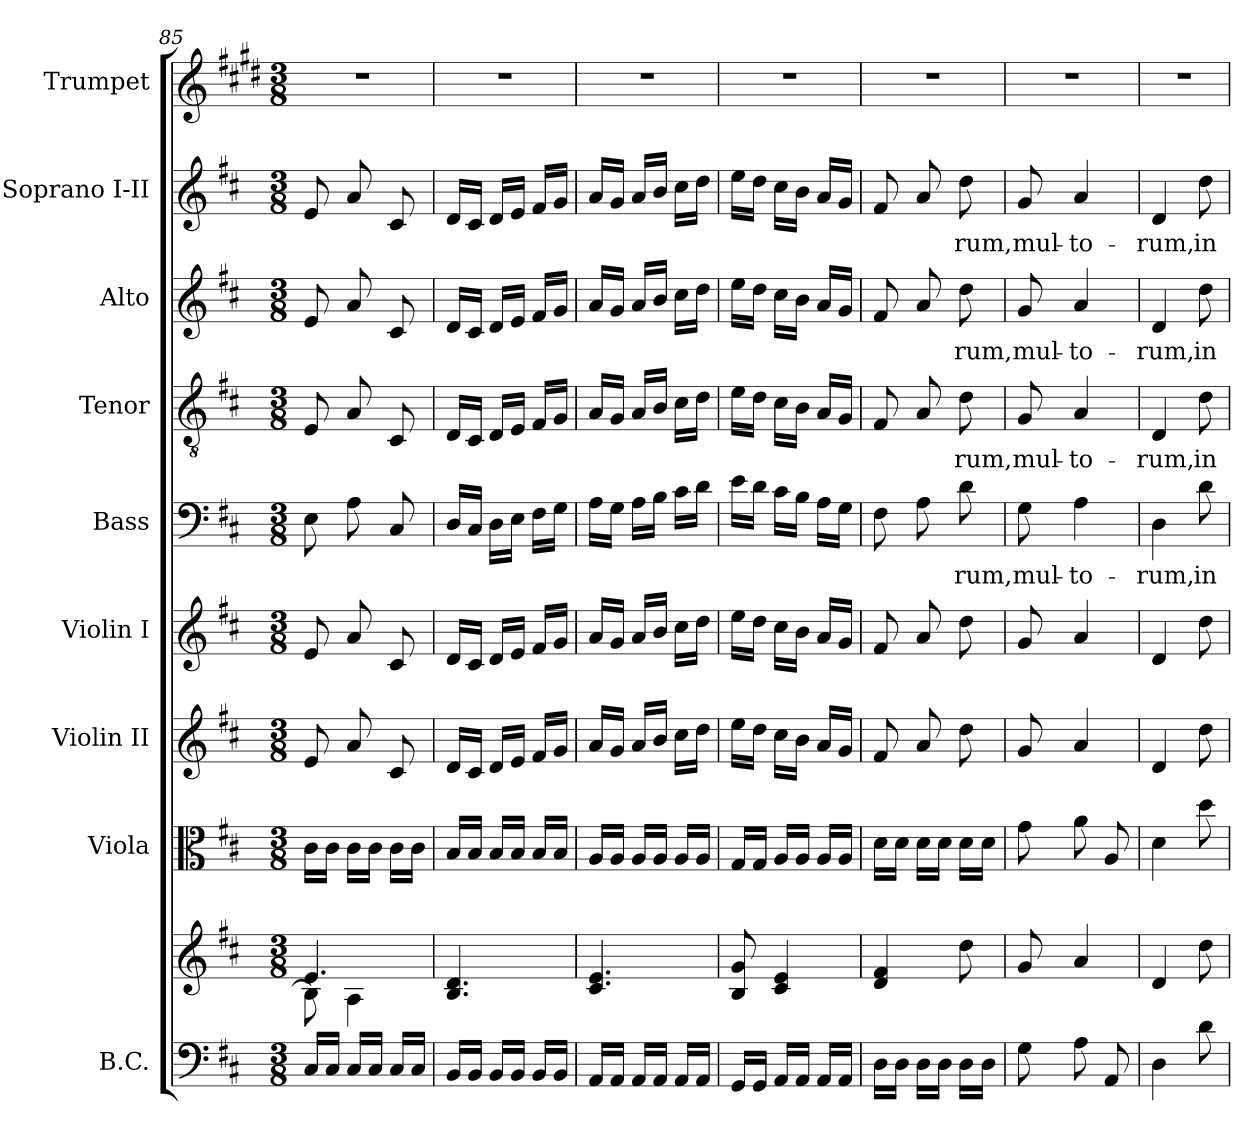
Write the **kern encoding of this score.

**kern	**kern	**kern	**kern	**kern	**kern	**text	**kern	**text	**kern	**text	**kern	**text	**kern
*part9	*part9	*part8	*part7	*part6	*part5	*part5	*part4	*part4	*part3	*part3	*part2	*part2	*part1
*staff10	*staff9	*staff8	*staff7	*staff6	*staff5	*staff5	*staff4	*staff4	*staff3	*staff3	*staff2	*staff2	*staff1
*I"B.C.	*	*I"Viola	*I"Violin II	*I"Violin I	*I"Bass	*	*I"Tenor	*	*I"Alto	*	*I"Soprano I-II	*	*I"Trumpet
*I'B.C.	*	*I'Vla.	*I'Vln. II	*I'Vln. I	*I'B	*	*I'T	*	*I'A	*	*I'S.I-II	*	*I'Tpt.
*clefF4	*clefG2	*clefC3	*clefG2	*clefG2	*clefF4	*	*clefGv2	*	*clefG2	*	*clefG2	*	*clefG2
*	*	*	*	*	*	*	*	*	*	*	*	*	*ITrd1c2
*k[f#c#]	*k[f#c#]	*k[f#c#]	*k[f#c#]	*k[f#c#]	*k[f#c#]	*	*k[f#c#]	*	*k[f#c#]	*	*k[f#c#]	*	*k[f#c#]
*D:	*D:	*D:	*D:	*D:	*D:	*	*D:	*	*D:	*	*D:	*	*D:
*M3/8	*M3/8	*M3/8	*M3/8	*M3/8	*M3/8	*	*M3/8	*	*M3/8	*	*M3/8	*	*M3/8
=85	=85	=85	=85	=85	=85	=85	=85	=85	=85	=85	=85	=85	=85
*	*^	*	*	*	*	*	*	*	*	*	*	*	*
16C#/LL	4.e/	8B\]	16c#\LL	8e/	8e/	8E\	.	8E/	.	8e/	.	8e/	.	4.r
16C#/JJ	.	.	16c#\JJ	.	.	.	.	.	.	.	.	.	.	.
16C#/LL	.	4A\	16c#\LL	8a/	8a/	8A\	.	8A/	.	8a/	.	8a/	.	.
16C#/JJ	.	.	16c#\JJ	.	.	.	.	.	.	.	.	.	.	.
16C#/LL	.	.	16c#\LL	8c#/	8c#/	8C#/	.	8C#/	.	8c#/	.	8c#/	.	.
16C#/JJ	.	.	16c#\JJ	.	.	.	.	.	.	.	.	.	.	.
*	*v	*v	*	*	*	*	*	*	*	*	*	*	*	*
=86	=86	=86	=86	=86	=86	=86	=86	=86	=86	=86	=86	=86	=86
16BB/LL	4.B/ 4.d/	16B/LL	16d/LL	16d/LL	16D/LL	.	16D/LL	.	16d/LL	.	16d/LL	.	4.r
16BB/JJ	.	16B/JJ	16c#/JJ	16c#/JJ	16C#/JJ	.	16C#/JJ	.	16c#/JJ	.	16c#/JJ	.	.
16BB/LL	.	16B/LL	16d/LL	16d/LL	16D\LL	.	16D/LL	.	16d/LL	.	16d/LL	.	.
16BB/JJ	.	16B/JJ	16e/JJ	16e/JJ	16E\JJ	.	16E/JJ	.	16e/JJ	.	16e/JJ	.	.
16BB/LL	.	16B/LL	16f#/LL	16f#/LL	16F#\LL	.	16F#/LL	.	16f#/LL	.	16f#/LL	.	.
16BB/JJ	.	16B/JJ	16g/JJ	16g/JJ	16G\JJ	.	16G/JJ	.	16g/JJ	.	16g/JJ	.	.
=87	=87	=87	=87	=87	=87	=87	=87	=87	=87	=87	=87	=87	=87
16AA/LL	4.c#/ 4.e/	16A/LL	16a/LL	16a/LL	16A\LL	.	16A/LL	.	16a/LL	.	16a/LL	.	4.r
16AA/JJ	.	16A/JJ	16g/JJ	16g/JJ	16G\JJ	.	16G/JJ	.	16g/JJ	.	16g/JJ	.	.
16AA/LL	.	16A/LL	16a/LL	16a/LL	16A\LL	.	16A/LL	.	16a/LL	.	16a/LL	.	.
16AA/JJ	.	16A/JJ	16b/JJ	16b/JJ	16B\JJ	.	16B/JJ	.	16b/JJ	.	16b/JJ	.	.
16AA/LL	.	16A/LL	16cc#\LL	16cc#\LL	16c#\LL	.	16c#\LL	.	16cc#\LL	.	16cc#\LL	.	.
16AA/JJ	.	16A/JJ	16dd\JJ	16dd\JJ	16d\JJ	.	16d\JJ	.	16dd\JJ	.	16dd\JJ	.	.
=88	=88	=88	=88	=88	=88	=88	=88	=88	=88	=88	=88	=88	=88
16GG/LL	8B/ 8g/	16G/LL	16ee\LL	16ee\LL	16e\LL	.	16e\LL	.	16ee\LL	.	16ee\LL	.	4.r
16GG/JJ	.	16G/JJ	16dd\JJ	16dd\JJ	16d\JJ	.	16d\JJ	.	16dd\JJ	.	16dd\JJ	.	.
16AA/LL	4c#/ 4e/	16A/LL	16cc#\LL	16cc#\LL	16c#\LL	.	16c#\LL	.	16cc#\LL	.	16cc#\LL	.	.
16AA/JJ	.	16A/JJ	16b\JJ	16b\JJ	16B\JJ	.	16B\JJ	.	16b\JJ	.	16b\JJ	.	.
16AA/LL	.	16A/LL	16a/LL	16a/LL	16A\LL	.	16A/LL	.	16a/LL	.	16a/LL	.	.
16AA/JJ	.	16A/JJ	16g/JJ	16g/JJ	16G\JJ	.	16G/JJ	.	16g/JJ	.	16g/JJ	.	.
=89	=89	=89	=89	=89	=89	=89	=89	=89	=89	=89	=89	=89	=89
16D\LL	4d/ 4f#/	16d\LL	8f#/	8f#/	8F#\	.	8F#/	.	8f#/	.	8f#/	.	4.r
16D\JJ	.	16d\JJ	.	.	.	.	.	.	.	.	.	.	.
16D\LL	.	16d\LL	8a/	8a/	8A\	.	8A/	.	8a/	.	8a/	.	.
16D\JJ	.	16d\JJ	.	.	.	.	.	.	.	.	.	.	.
!	!	!	!	!	!	!LO:LY:b	!	!LO:LY:b	!	!LO:LY:b	!	!LO:LY:b	!
16D\LL	8dd\	16d\LL	8dd\	8dd\	8d\	-rum,	8d\	-rum,	8dd\	-rum,	8dd\	-rum,	.
16D\JJ	.	16d\JJ	.	.	.	.	.	.	.	.	.	.	.
=90	=90	=90	=90	=90	=90	=90	=90	=90	=90	=90	=90	=90	=90
!	!	!	!	!	!	!LO:LY:b	!	!LO:LY:b	!	!LO:LY:b	!	!LO:LY:b	!
8G\	8g/	8g\	8g/	8g/	8G\	mul-	8G/	mul-	8g/	mul-	8g/	mul-	4.r
!	!	!	!	!	!	!LO:LY:b	!	!LO:LY:b	!	!LO:LY:b	!	!LO:LY:b	!
8A\	4a/	8a\	4a/	4a/	4A\	-to-	4A/	-to-	4a/	-to-	4a/	-to-	.
8AA/	.	8A/	.	.	.	.	.	.	.	.	.	.	.
!!LO:PB:g=z
=91	=91	=91	=91	=91	=91	=91	=91	=91	=91	=91	=91	=91	=91
!	!	!	!	!	!	!LO:LY:b	!	!LO:LY:b	!	!LO:LY:b	!	!LO:LY:b	!
4D\	4d/	4d\	4d/	4d/	4D\	-rum,	4D/	-rum,	4d/	-rum,	4d/	-rum,	4.r
!	!	!	!	!	!	!LO:LY:b	!	!LO:LY:b	!	!LO:LY:b	!	!LO:LY:b	!
8d\	8dd\	8dd\	8dd\	8dd\	8d\	in	8d\	in	8dd\	in	8dd\	in	.
=	=	=	=	=	=	=	=	=	=	=	=	=	=
*-	*-	*-	*-	*-	*-	*-	*-	*-	*-	*-	*-	*-	*-
